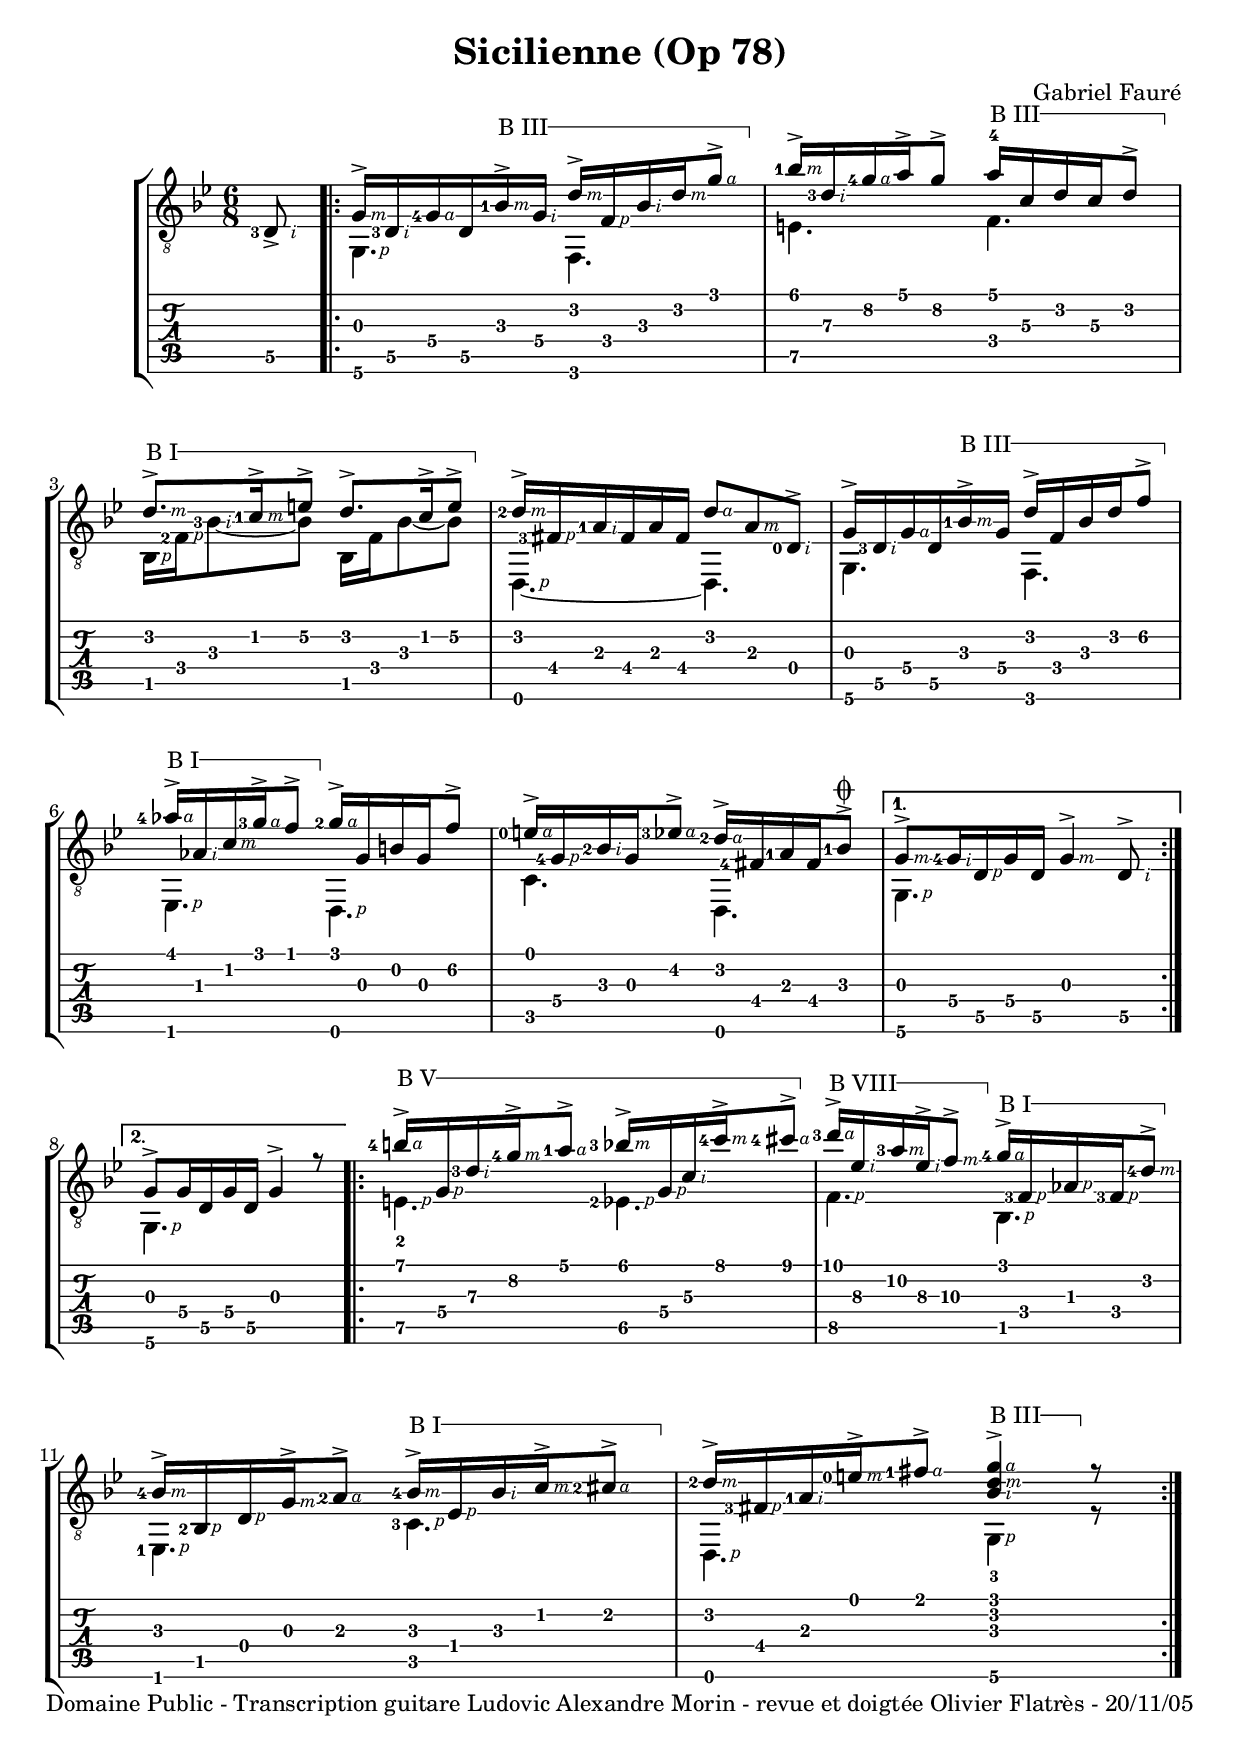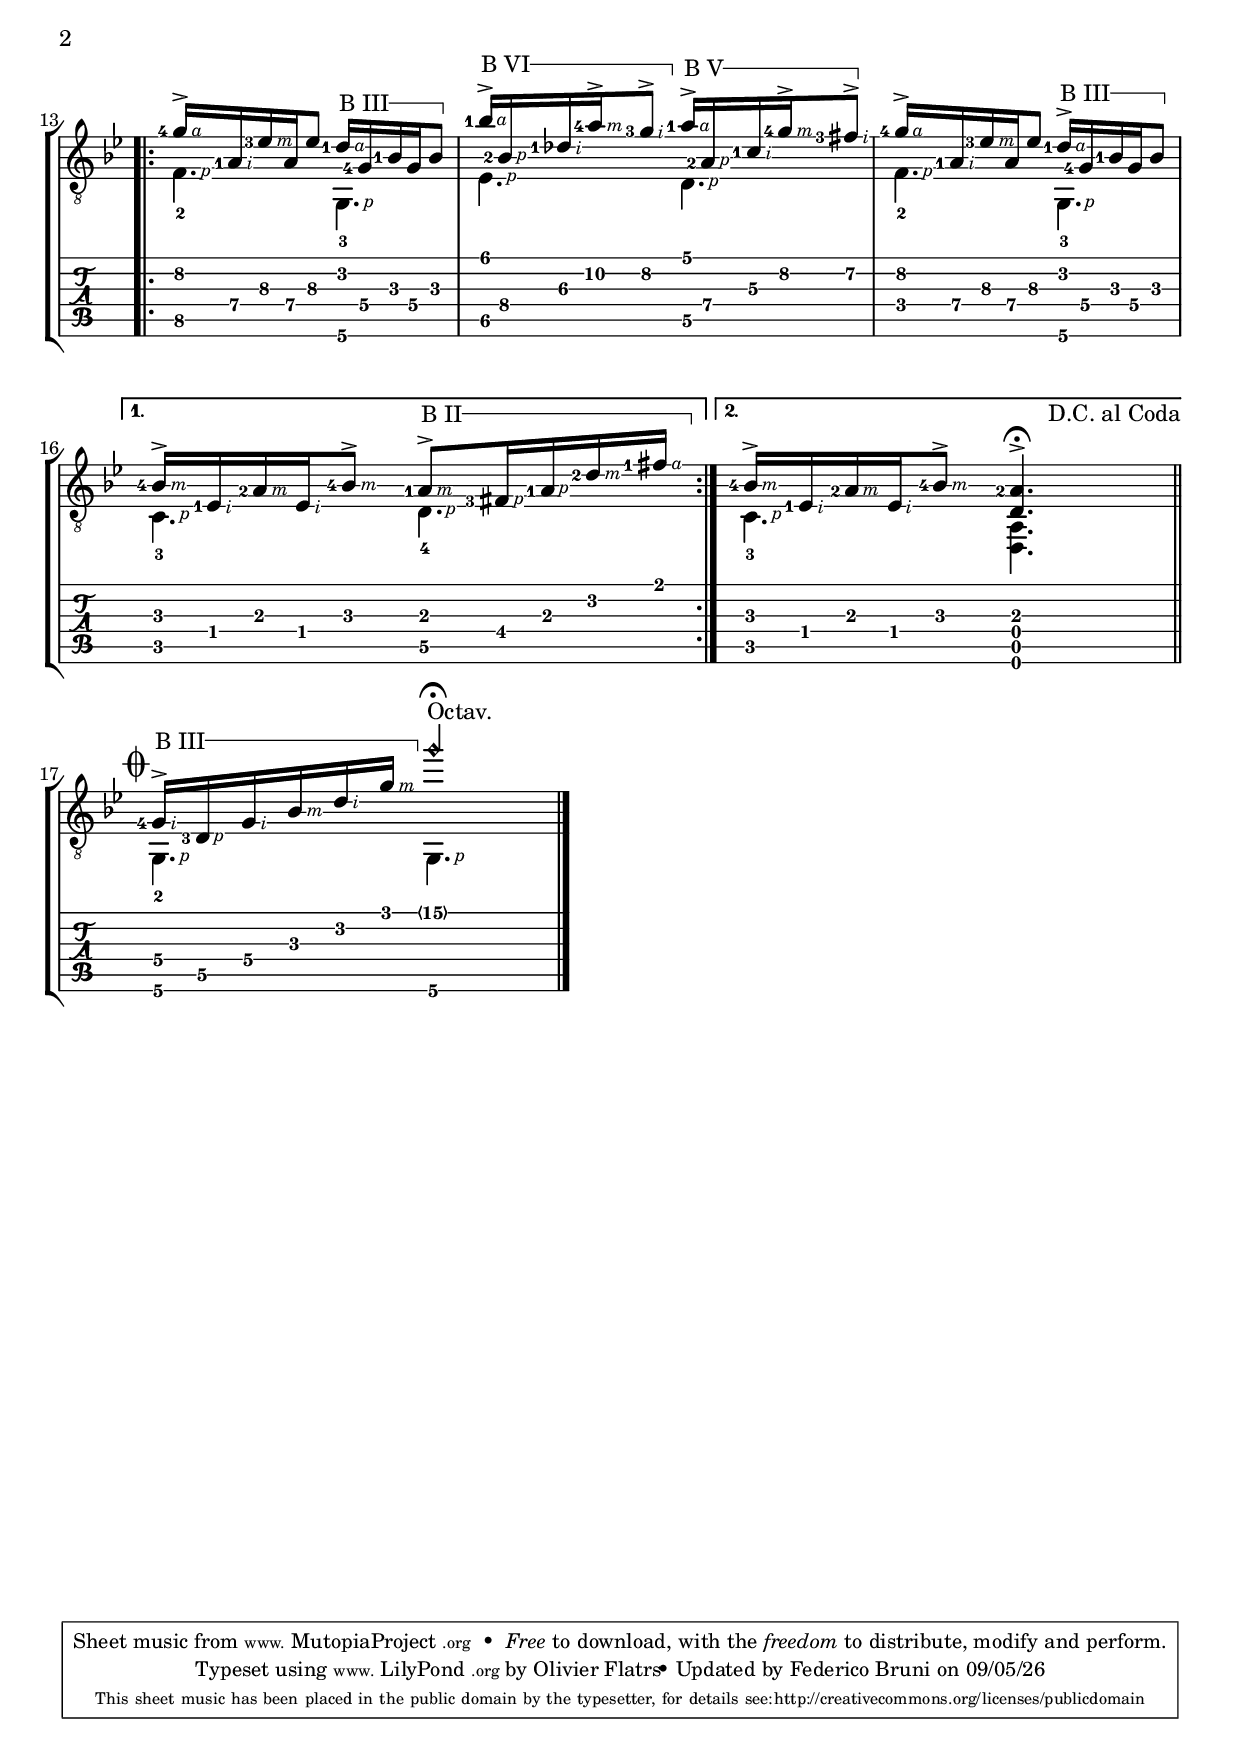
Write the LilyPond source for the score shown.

\version "2.16.0"

#(define RH rightHandFinger)

% Function contributed by Thomas Morley:
% http://lsr.dsi.unimi.it/LSR/Item?id=857
barre =
#(define-music-function (parser location strg music)(number? ly:music?)
  #{
    \set TabStaff.minimumFret = $strg
    \set TabStaff.restrainOpenStrings = ##t    
     \once\override TextSpanner #'(bound-details left text) = #(format #f "B ~@r" strg)
     \once\override TextSpanner #'font-shape = #'upright
     \once\override TextSpanner #'bound-details #'left #'stencil-align-dir-y = #CENTER
     \once\override TextSpanner #'style = #'line
     \once\override TextSpanner #'bound-details #'right #'text = \markup \draw-line #'(0 . -1)
     \once\override TextSpanner #'to-barline = ##t
     \once\override TextSpanner #'(bound-details right padding) = #1.5
    <>\startTextSpan
    $music
    <>\stopTextSpan
    \unset TabStaff.minimumFret
    \unset TabStaff.restrainOpenStrings
  #})

\header 	{
  title = "Sicilienne (Op 78)"
  composer = "Gabriel Fauré"
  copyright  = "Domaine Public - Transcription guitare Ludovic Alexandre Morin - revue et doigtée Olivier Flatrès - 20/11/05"
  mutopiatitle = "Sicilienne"
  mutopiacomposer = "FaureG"
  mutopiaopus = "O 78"
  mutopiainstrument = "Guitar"
  date = "19th Century"
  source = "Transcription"
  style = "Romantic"
  typesetter = "Olivier Flatrs"
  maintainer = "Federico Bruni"
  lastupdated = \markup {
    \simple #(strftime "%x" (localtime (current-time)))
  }
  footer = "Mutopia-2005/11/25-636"
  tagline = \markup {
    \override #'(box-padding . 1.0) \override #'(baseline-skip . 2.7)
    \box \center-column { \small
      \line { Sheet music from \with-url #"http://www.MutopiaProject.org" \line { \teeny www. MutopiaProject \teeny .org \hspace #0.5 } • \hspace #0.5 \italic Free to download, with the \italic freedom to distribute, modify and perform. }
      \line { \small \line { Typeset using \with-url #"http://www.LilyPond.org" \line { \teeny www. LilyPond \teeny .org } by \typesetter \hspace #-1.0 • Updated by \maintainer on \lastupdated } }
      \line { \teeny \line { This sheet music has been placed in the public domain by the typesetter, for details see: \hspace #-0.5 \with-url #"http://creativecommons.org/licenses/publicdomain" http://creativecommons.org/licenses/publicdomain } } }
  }
}


global = {
  \set Score.alternativeNumberingStyle = #'numbers
  \time 6/8
  \key bes \major
}

first =  \relative c {
  \global
  
  \partial 8 <d\5-3-\RH #2 >8_>
  \repeat volta 2 {
    %\override StringNumber #'padding = #1.5
    <g-\RH #3 >16-> <d\5-3-\RH #2 > <g\4-4-\RH #4 > d\5 \barre3 { <bes'\3-1-\RH #3 >-> <g\4-\RH #2 > <d'-\RH #3 >-> <f,-\RH #1 > <bes-\RH #2 > <d-\RH #3 > <g-\RH #4 >8-> } |
    <bes-1-\RH #3 >16-> <d,\3-3-\RH #2 > <g\2-4-\RH #4 > a-> g8\2-> \barre3 { a16-4 c,\3 d c\3 d8-> } |
    \barre1 { <d-\RH #3 >8.-> <c-1-\RH #3 >16-> e8-> d8.-> c16-> e8-> } |
    <d-2-\RH #3 >16-> <fis,-3-\RH #1 > <a-1-\RH #2 > fis a fis <d'-\RH #4 >8 <a-\RH #3 > <d,\4-0-\RH #2 >-> |
    g16-> <d\5-3-\RH #2 > <g\4-\RH #4 > d\5 \barre 3 { <bes'\3-1-\RH #3 >-> g\4 d'-> f, bes d f8\2-> } |
    \barre 1 { <aes-4-\RH #4 >16-> <aes,-\RH #2 > <c-\RH #3 > <g'-3-\RH #4 >-> f8-> } <g-2-\RH #4 >16-> g, b g f'8\2-> |
    <e-0-\RH #4 >16-> <g,\4-4-\RH #1 > <bes-2-\RH #2 > g <ees'-3-\RH #4 >8-> <d-2-\RH #4 >16-> <fis,-4> <a-1> <fis> <bes-1>8->^\coda |
  }
  \alternative {
    { <g\3-\RH #3 >8-> <g\4-4-\RH #2 >16 <d\5-\RH #1 > g\4 d\5 <g-\RH #3 >4-> <d\5-\RH #2 >8-> | }
    { g8-> g16\4 d\5 g\4 d\5 g4-> r8 | }
  }
  
  \repeat volta 2 {
    \barre 5 { <b'-4-\RH #4 >16-> <g,-\RH #1 > <d'-3-\RH #2 > <g-4-\RH #3 >-> <a-1-\RH #4 >8-> <bes-3-\RH #3 >16-> <g,-\RH #1 > <c-\RH #2 > <c'-4-\RH #3 >-> <cis-4-\RH #4 >8-> } |
    \barre 8 { <d-3-\RH #4 >16-> <ees,-\RH #2 > <a-3-\RH #3 >  <ees-\RH #2 >-> <f-\RH #3 >8-> } \barre 1 { <g-4-\RH #4 >16-> <f,-3-\RH #1 > <aes-\RH #1 > <f-3-\RH #1 > <d'-4-\RH #3 >8-> } |
    <bes-4-\RH #3 >16-> <bes,-2-\RH #1 > <d-\RH #1 > <g-\RH #3 >-> <a-2-\RH #4 >8-> \barre 1 { <bes-4-\RH #3 >16-> <ees,-\RH #1 > <bes'-\RH #2 > <c-\RH #3 >-> <cis-2-\RH #4 >8-> } | 
    <d-2-\RH #3 >16-> <fis,-3-\RH #1 > <a-1-\RH #2 > <e'-0-\RH #3 >-> <fis-1-\RH #4 >8-> \barre 3 <g-\RH #4 d-\RH #3 bes-\RH #2 >4-> r8 | 
  }
  \break
  \repeat volta 2 {
    <g\2-4-\RH #4 >16-> <a,-1\4-\RH #2 > <ees'-3\3-\RH #3 > a,\4 ees'8\3 \barre 3 { <d-1-\RH #4 >16 <g,-4> <bes-1> g bes8 } |
    \barre 6 { <bes'-1-\RH #4 >16-> <bes,-2-\RH #1 > <des-1-\RH #2 > <a'-4-\RH #3 >-> <g-3-\RH #2 >8-> } \barre 5 { <a-1-\RH #4 >16-> <a,-2-\RH #1 > <c-1-\RH #2 > <g'-4-\RH #3 >-> <fis-3-\RH #2 >8-> } |
    <g\2-4-\RH #4 >16-> <a,\4-1-\RH #2 > <ees'\3-3-\RH #3 > a,\4 ees'8\3 \barre 3 { <d-1-\RH #4 >16-> <g,-4> <bes-1> g bes8 } |
  }
  \alternative {
    { <bes-4-\RH #3 >16-> <ees,-1-\RH #2 > <a-2-\RH #3 > <ees-\RH #2 > <bes'-4-\RH #3 >8-> \barre 2 { <a-1-\RH #3 >8-> <fis-3-\RH #1 >16 <a-1-\RH #1 > <d-2-\RH #3 > <fis-1-\RH #4 > } | }
    { <bes,-4-\RH # 3 >16-> <ees,-1-\RH #2 > <a-2-\RH #3 > <ees-\RH #2 > <bes'-4-\RH #3 >8-> <a-2 d,>4.->^\fermata | }
  }
  \bar "||"	\break
  
  %% Coda
  \mark  \markup { \musicglyph #"scripts.coda" } 
  \barre 3 { <g-4-\RH #2 >16-> <d-3-\RH #1 > <g-\RH #2 > <bes-\RH #3 > <d-\RH #2 > <g-\RH #3 > } <g'\harmonic>4.\fermata^"Octav." |
  \bar "|."
  \stopStaff s1
}

second = \relative c {
  \global
  
  \set stringNumberOrientations = #'(down)
  \partial 8 s8 |
  \repeat volta 2 {
    <g-\RH #1 >4. f |
    e'4.\5 f\4 |
    <bes,\5-\RH #1 >16 <f'-2-\RH #1 > <bes-3-\RH #2 >8~ bes bes,16  f' bes8~ bes |
    <d,,-\RH #1 >4.~ d |
    g4. f |
    <ees-\RH #1 >4. <d-\RH #1 > |
    c'4. d, |
  }
  \alternative {
    { <g-\RH #1 >4. s | }
    { <g-\RH #1 >4. s | }
  }
  
  \repeat volta 2 {
    <e'\5_2-\RH #1 >4. <ees\5-2-\RH #1 > |
    <f-\RH #1 >4. <bes,-\RH #1 > |
    <ees,-1-\RH #1 >4. <c'-3-\RH #1 > |
    <d,-\RH #1 >4. <g_3-\RH #1 >4 r8 |
  }
  
  \repeat volta 2 {
    <f'\5_2-\RH #1 >4.  <g,_3-\RH #1 > |
    <ees'-\RH #1 >4. <d-\RH #1 > |
    <f_2-\RH #1 >4. <g,_3 -\RH #1 > |  
  }
  \alternative {
    { <c_3-\RH #1 >4. <d_4-\RH #1 > | }
    { <c_3-\RH #1 >4. <a d,>^"      D.C. al Coda" | }
  }
  
  <g_2-\RH #1 >4. <g -\RH #1 > |
}

music = {
  \new StaffGroup <<
    \new Staff = "guitar" \with {
      midiInstrument = "acoustic guitar (nylon)"
      fingeringOrientations = #'(left)
      %\override Fingering #'font-size = #-8
      % Avoid collision between stems and string numbers
      %\override StringNumber #'self-alignment-X = #RIGHT
      \override StringNumber #'add-stem-support = ##t
      \override Fingering #'add-stem-support = ##t
      \override Fingering #'whiteout = ##t
      \override StringNumber #'stencil = ##f
      \override StrokeFinger #'font-size = #-2
      \override StrokeFinger #'whiteout = ##t
    }
    <<
      \context Voice = "first voice" { \clef "G_8" \voiceOne  \first }
      \context Voice = "second voice" { \clef "G_8" \voiceTwo  \second }
    >>
  
     \new TabStaff = "tab" \with {
       stringTunings = #guitar-drop-d-tuning
     }
       <<
         \context TabVoice = "tab first voice" { \voiceOne \first }
         \context TabVoice = "tab second voice" {\voiceTwo \second }
       >>
    >>
}

\score {
  \music
  \layout{}
}

\score {
  \unfoldRepeats
  \music
  \midi {
    \tempo 4 = 100
  }
}
